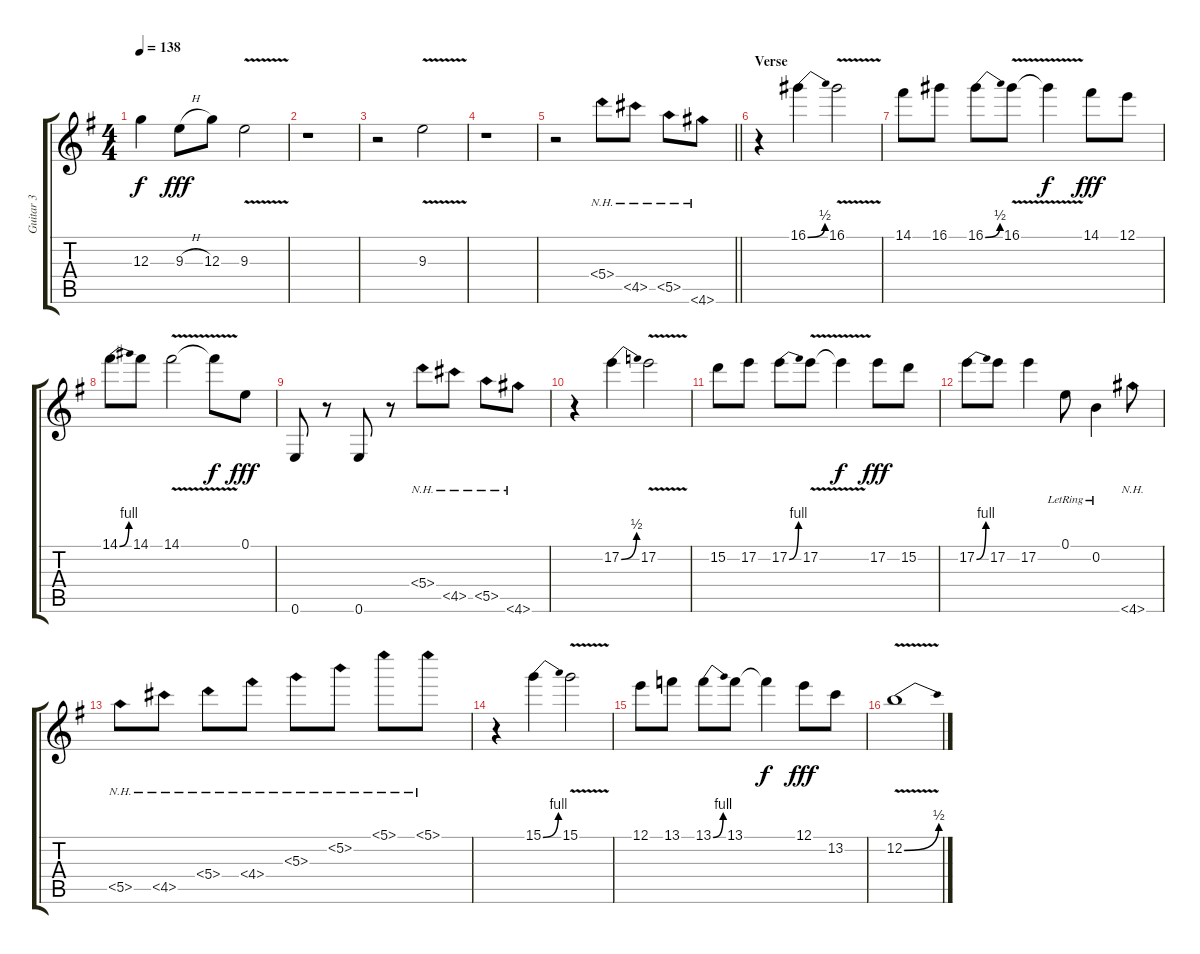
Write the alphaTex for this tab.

\track ("Guitar 3" "Guitar 3") {instrument distortionguitar}
\staff {score tabs}
\tuning (E4 B3 G3 D3 A2 E2) {hide}
\ts (4 4)
\tempo 138
\clef g2
\ks g
12.3{t}.4{dy f} 9.3{h}.8{dy fff} 12.3.8 9.3{v}.2 |
r.1 |
r.2 9.3{v}.2 |
r.1 |
\barLineRight lightlight
r.2 5.4{nh}.8 4.5{nh}.8 5.5{nh}.8 4.6{nh}.8 |
\section ("" "Verse")
r.4 16.1{be (bend 0 0 60 2)}.4 16.1{v}.2 |
14.1.8 16.1.8 16.1{be (bend 0 0 60 2)}.8 16.1{v}.8 16.1{t}.4{dy f} 14.1.8{dy fff} 12.1.8 |
14.1{be (bend 0 0 60 4)}.8 14.1.8 14.1{v}.2 14.1{t}.8{dy f} 0.1.8{dy fff} |
0.6.8 r.8 0.6.8 r.8 5.4{nh}.8 4.5{nh}.8 5.5{nh}.8 4.6{nh}.8 |
r.4 17.2{be (bend 0 0 60 2)}.4 17.2{v}.2 |
15.2.8 17.2.8 17.2{be (bend 0 0 60 4)}.8 17.2{v}.8 17.2{t}.4{dy f} 17.2.8{dy fff} 15.2.8 |
17.2{be (bend 0 0 60 4)}.8 17.2.8 17.2.4 0.1{lr}.8 0.2{lr}.4 4.6{nh}.8 |
5.5{nh}.8 4.5{nh}.8 5.4{nh}.8 4.4{nh}.8 5.3{nh}.8 5.2{nh}.8 5.1{nh}.8 5.1{nh}.8 |
r.4 15.1{be (bend 0 0 60 4)}.4 15.1{v}.2 |
12.1.8 13.1.8 13.1{be (bend 0 0 60 4)}.8 13.1.8 13.1{t}.4{dy f} 12.1.8{dy fff} 13.2.8 |
12.2{be (bend 0 0 60 2) v}.1
